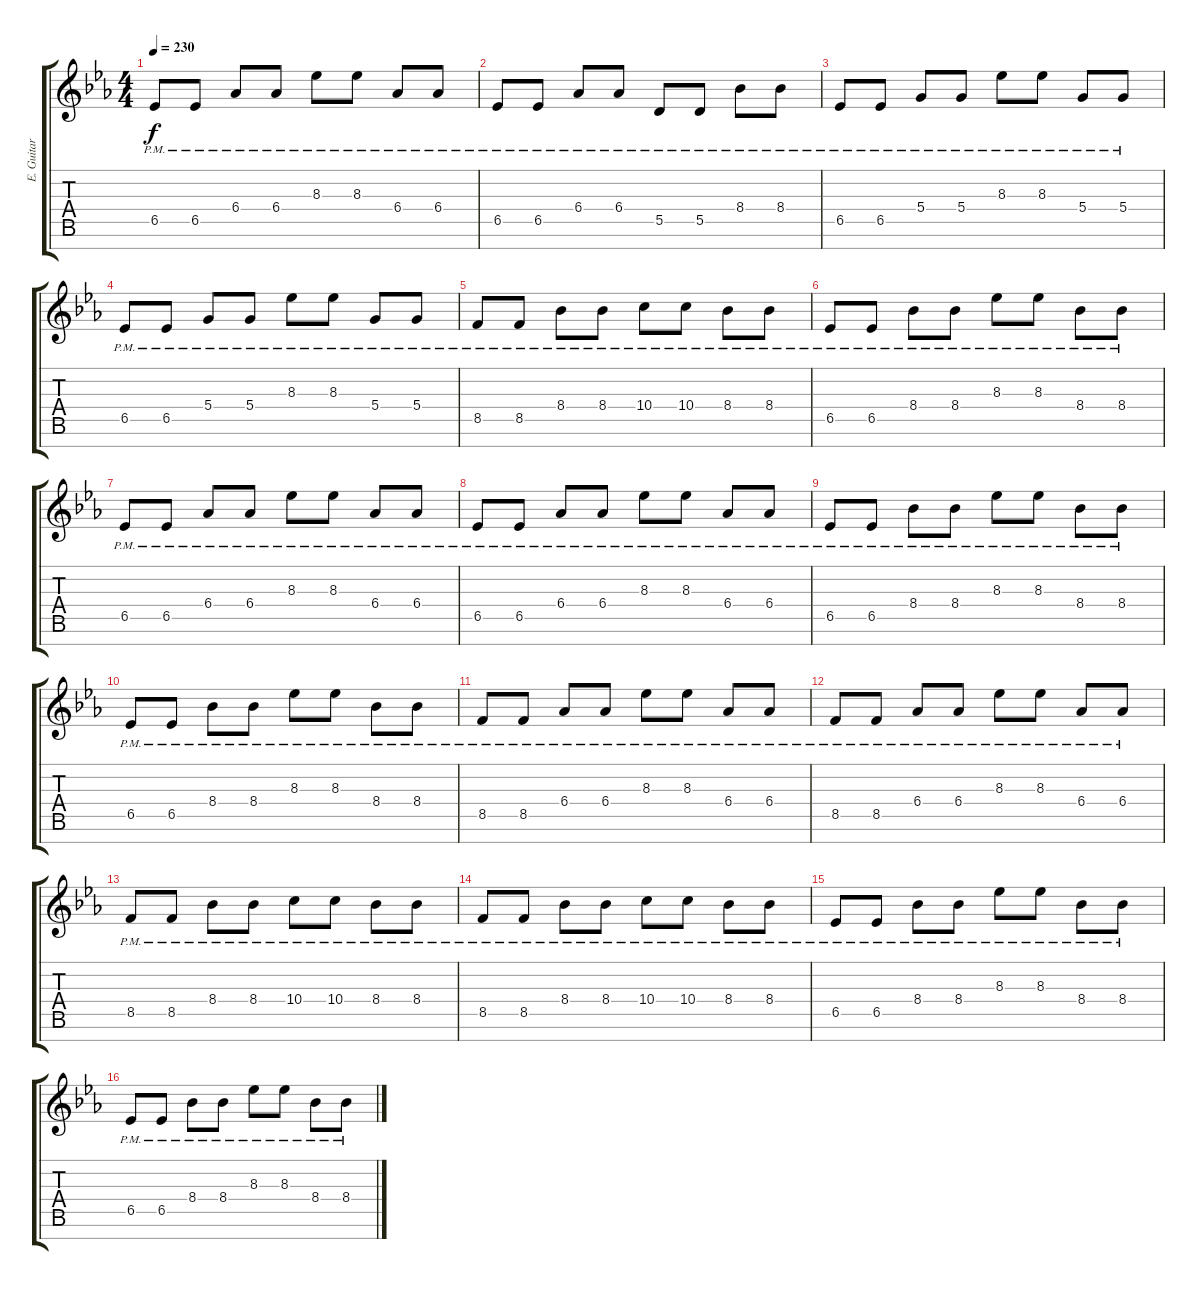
\track ("E. Guitar II" "E. Guitar ") {instrument overdrivenguitar}
\staff {score tabs}
\tuning (E4 B3 G3 D3 A2 E2 B1) {hide}
\ts (4 4)
\tempo 230
\clef g2
\ks eb
6.5{pm}.8{dy f} 6.5{pm}.8 6.4{pm}.8 6.4{pm}.8 8.3{pm}.8 8.3{pm}.8 6.4{pm}.8 6.4{pm}.8 |
6.5{pm}.8 6.5{pm}.8 6.4{pm}.8 6.4{pm}.8 5.5{pm}.8 5.5{pm}.8 8.4{pm}.8 8.4{pm}.8 |
6.5{pm}.8 6.5{pm}.8 5.4{pm}.8 5.4{pm}.8 8.3{pm}.8 8.3{pm}.8 5.4{pm}.8 5.4{pm}.8 |
6.5{pm}.8 6.5{pm}.8 5.4{pm}.8 5.4{pm}.8 8.3{pm}.8 8.3{pm}.8 5.4{pm}.8 5.4{pm}.8 |
8.5{pm}.8 8.5{pm}.8 8.4{pm}.8 8.4{pm}.8 10.4{pm}.8 10.4{pm}.8 8.4{pm}.8 8.4{pm}.8 |
6.5{pm}.8 6.5{pm}.8 8.4{pm}.8 8.4{pm}.8 8.3{pm}.8 8.3{pm}.8 8.4{pm}.8 8.4{pm}.8 |
6.5{pm}.8 6.5{pm}.8 6.4{pm}.8 6.4{pm}.8 8.3{pm}.8 8.3{pm}.8 6.4{pm}.8 6.4{pm}.8 |
6.5{pm}.8 6.5{pm}.8 6.4{pm}.8 6.4{pm}.8 8.3{pm}.8 8.3{pm}.8 6.4{pm}.8 6.4{pm}.8 |
6.5{pm}.8 6.5{pm}.8 8.4{pm}.8 8.4{pm}.8 8.3{pm}.8 8.3{pm}.8 8.4{pm}.8 8.4{pm}.8 |
6.5{pm}.8 6.5{pm}.8 8.4{pm}.8 8.4{pm}.8 8.3{pm}.8 8.3{pm}.8 8.4{pm}.8 8.4{pm}.8 |
8.5{pm}.8 8.5{pm}.8 6.4{pm}.8 6.4{pm}.8 8.3{pm}.8 8.3{pm}.8 6.4{pm}.8 6.4{pm}.8 |
8.5{pm}.8 8.5{pm}.8 6.4{pm}.8 6.4{pm}.8 8.3{pm}.8 8.3{pm}.8 6.4{pm}.8 6.4{pm}.8 |
8.5{pm}.8 8.5{pm}.8 8.4{pm}.8 8.4{pm}.8 10.4{pm}.8 10.4{pm}.8 8.4{pm}.8 8.4{pm}.8 |
8.5{pm}.8 8.5{pm}.8 8.4{pm}.8 8.4{pm}.8 10.4{pm}.8 10.4{pm}.8 8.4{pm}.8 8.4{pm}.8 |
6.5{pm}.8 6.5{pm}.8 8.4{pm}.8 8.4{pm}.8 8.3{pm}.8 8.3{pm}.8 8.4{pm}.8 8.4{pm}.8 |
6.5{pm}.8 6.5{pm}.8 8.4{pm}.8 8.4{pm}.8 8.3{pm}.8 8.3{pm}.8 8.4{pm}.8 8.4{pm}.8
